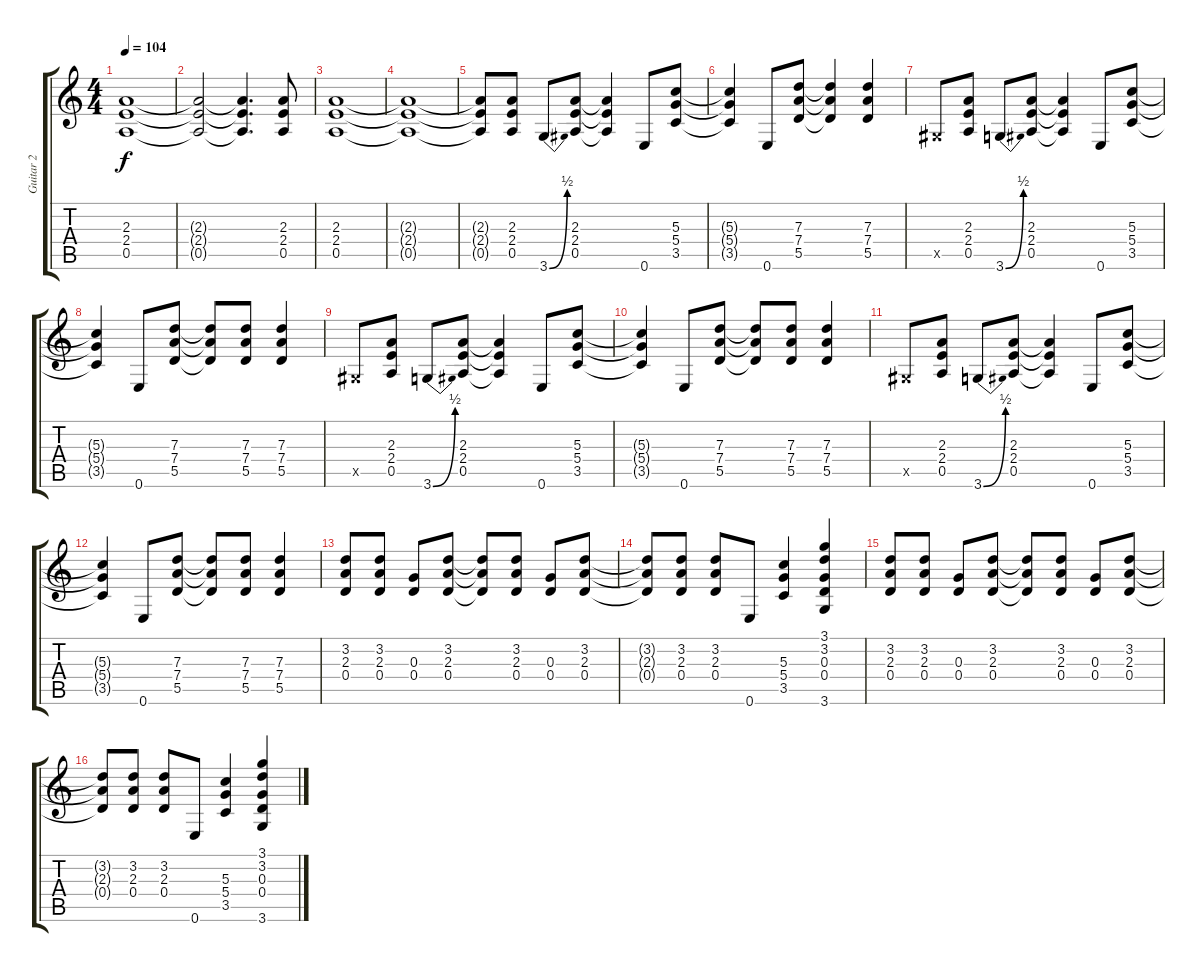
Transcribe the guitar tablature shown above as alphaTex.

\track ("Guitar 2" "Guitar 2") {instrument overdrivenguitar}
\staff {score tabs}
\tuning (E4 B3 G3 D3 A2 E2) {hide}
\ts (4 4)
\tempo 104
\clef g2
\ks c
(2.3{t} 2.4{t} 0.5{t}).1{dy f} |
(2.3{t} 2.4{t} 0.5{t}).2 (2.3{t} 2.4{t} 0.5{t}).4{d} (2.3 2.4 0.5).8 |
(2.3 2.4 0.5).1 |
(2.3{t} 2.4{t} 0.5{t}).1 |
(2.3{t} 2.4{t} 0.5{t}).8 (2.3 2.4 0.5).8 3.6{be (bend 0 0 60 2)}.8 (2.3 2.4 0.5).8 (2.3{t} 2.4{t} 0.5{t}).4 0.6.8 (5.3 5.4 3.5).8 |
(5.3{t} 5.4{t} 3.5{t}).4 0.6.8 (7.3 7.4 5.5).8 (7.3{t} 7.4{t} 5.5{t}).4 (7.3 7.4 5.5).4 |
-1.5{x}.8 (2.3 2.4 0.5).8 3.6{be (bend 0 0 60 2)}.8 (2.3 2.4 0.5).8 (2.3{t} 2.4{t} 0.5{t}).4 0.6.8 (5.3 5.4 3.5).8 |
(5.3{t} 5.4{t} 3.5{t}).4 0.6.8 (7.3 7.4 5.5).8 (7.3{t} 7.4{t} 5.5{t}).8 (7.3 7.4 5.5).8 (7.3 7.4 5.5).4 |
-1.5{x}.8 (2.3 2.4 0.5).8 3.6{be (bend 0 0 60 2)}.8 (2.3 2.4 0.5).8 (2.3{t} 2.4{t} 0.5{t}).4 0.6.8 (5.3 5.4 3.5).8 |
(5.3{t} 5.4{t} 3.5{t}).4 0.6.8 (7.3 7.4 5.5).8 (7.3{t} 7.4{t} 5.5{t}).8 (7.3 7.4 5.5).8 (7.3 7.4 5.5).4 |
-1.5{x}.8 (2.3 2.4 0.5).8 3.6{be (bend 0 0 60 2)}.8 (2.3 2.4 0.5).8 (2.3{t} 2.4{t} 0.5{t}).4 0.6.8 (5.3 5.4 3.5).8 |
(5.3{t} 5.4{t} 3.5{t}).4 0.6.8 (7.3 7.4 5.5).8 (7.3{t} 7.4{t} 5.5{t}).8 (7.3 7.4 5.5).8 (7.3 7.4 5.5).4 |
(3.2 2.3 0.4).8 (3.2 2.3 0.4).8 (0.3 0.4).8 (3.2 2.3 0.4).8 (3.2{t} 2.3{t} 0.4{t}).8 (3.2 2.3 0.4).8 (0.3 0.4).8 (3.2 2.3 0.4).8 |
(3.2{t} 2.3{t} 0.4{t}).8 (3.2 2.3 0.4).8 (3.2 2.3 0.4).8 0.6.8 (5.3 5.4 3.5).4 (3.1 3.2 0.3 0.4 3.6).4 |
(3.2 2.3 0.4).8 (3.2 2.3 0.4).8 (0.3 0.4).8 (3.2 2.3 0.4).8 (3.2{t} 2.3{t} 0.4{t}).8 (3.2 2.3 0.4).8 (0.3 0.4).8 (3.2 2.3 0.4).8 |
(3.2{t} 2.3{t} 0.4{t}).8 (3.2 2.3 0.4).8 (3.2 2.3 0.4).8 0.6.8 (5.3 5.4 3.5).4 (3.1 3.2 0.3 0.4 3.6).4
